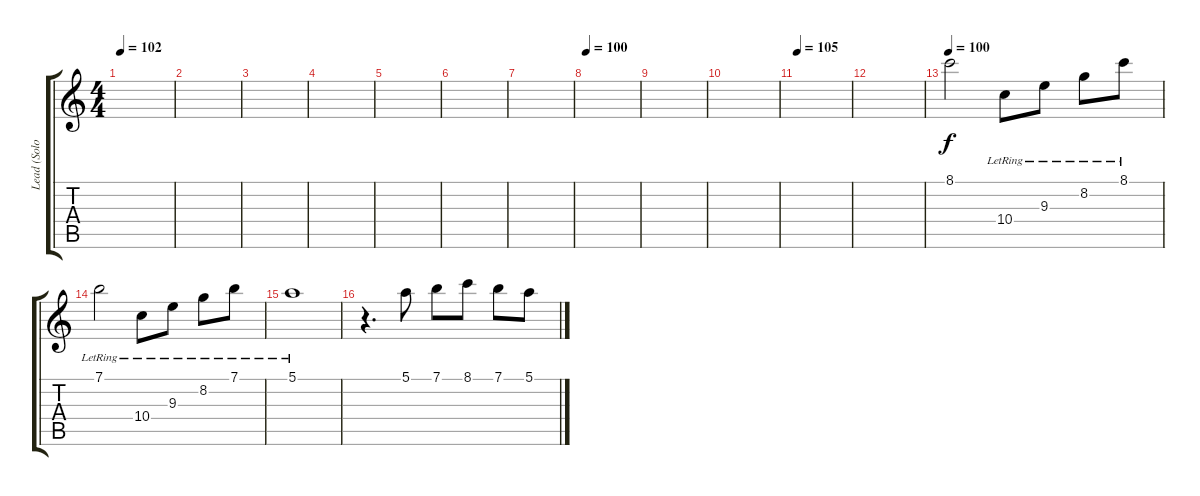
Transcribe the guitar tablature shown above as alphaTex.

\track ("Lead (Solo)" "Lead (Solo") {instrument distortionguitar}
\staff {score tabs}
\tuning (E4 B3 G3 D3 A2 E2) {hide}
\ts (4 4)
\tempo 102
\clef g2
\ks c
|
|
|
|
|
|
|
\tempo 100
|
|
|
\tempo 105
|
|
\tempo 100
8.1.2 10.4{lr}.8 9.3{lr}.8 8.2{lr}.8 8.1{lr}.8 |
7.1{lr}.2 10.4{lr}.8 9.3{lr}.8 8.2{lr}.8 7.1{lr}.8 |
5.1{lr}.1 |
r.4{d} 5.1.8 7.1.8 8.1.8 7.1.8 5.1.8
